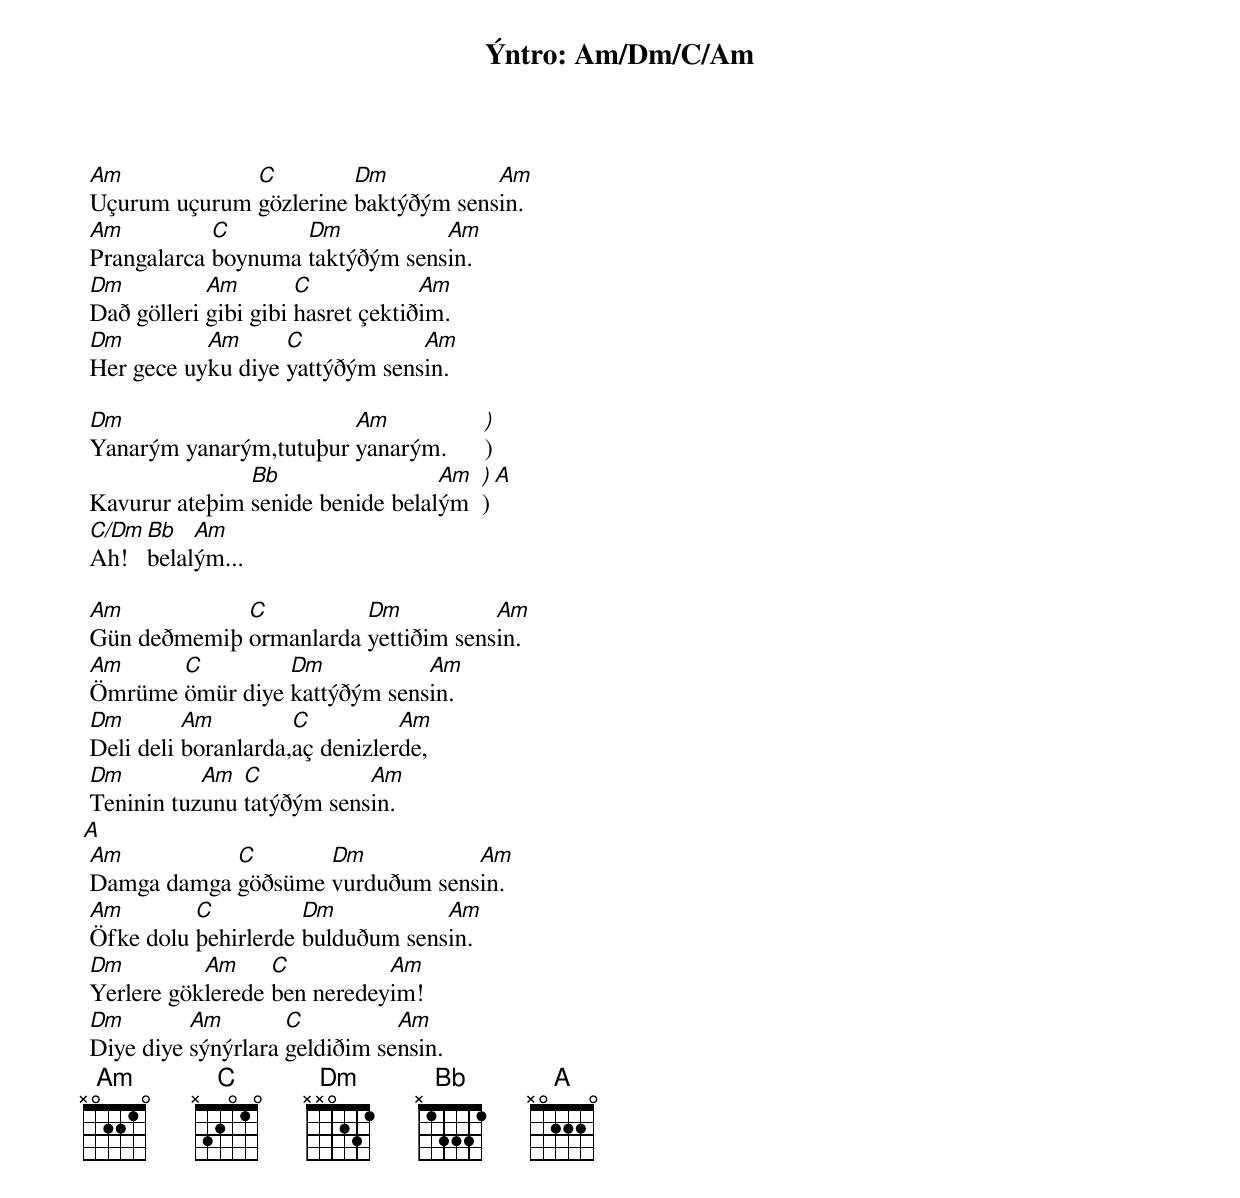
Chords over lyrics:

Ýntro: Am/Dm/C/Am

 Am            C         Dm           Am
 Uçurum uçurum gözlerine baktýðým sensin.
 Am          C       Dm           Am
 Prangalarca boynuma taktýðým sensin.
 Dm          Am        C            Am
 Dað gölleri gibi gibi hasret çektiðim.
 Dm         Am      C            Am
 Her gece uyku diye yattýðým sensin.

 Dm                      Am            )
 Yanarým yanarým,tutuþur yanarým.      )
                Bb                 Am  ) A
 Kavurur ateþim senide benide belalým  )
 C/Dm Bb   Am
 Ah!  belalým...

 Am           C          Dm           Am
 Gün deðmemiþ ormanlarda yettiðim sensin.
 Am     C         Dm           Am
 Ömrüme ömür diye kattýðým sensin.
 Dm        Am         C          Am
 Deli deli boranlarda,aç denizlerde,
 Dm         Am  C           Am
 Teninin tuzunu tatýðým sensin.
               A
 Am          C       Dm           Am
 Damga damga göðsüme vurduðum sensin.
 Am        C          Dm           Am
 Öfke dolu þehirlerde bulduðum sensin.
 Dm         Am     C          Am
 Yerlere göklerede ben neredeyim!
 Dm        Am        C          Am
 Diye diye sýnýrlara geldiðim sensin.
